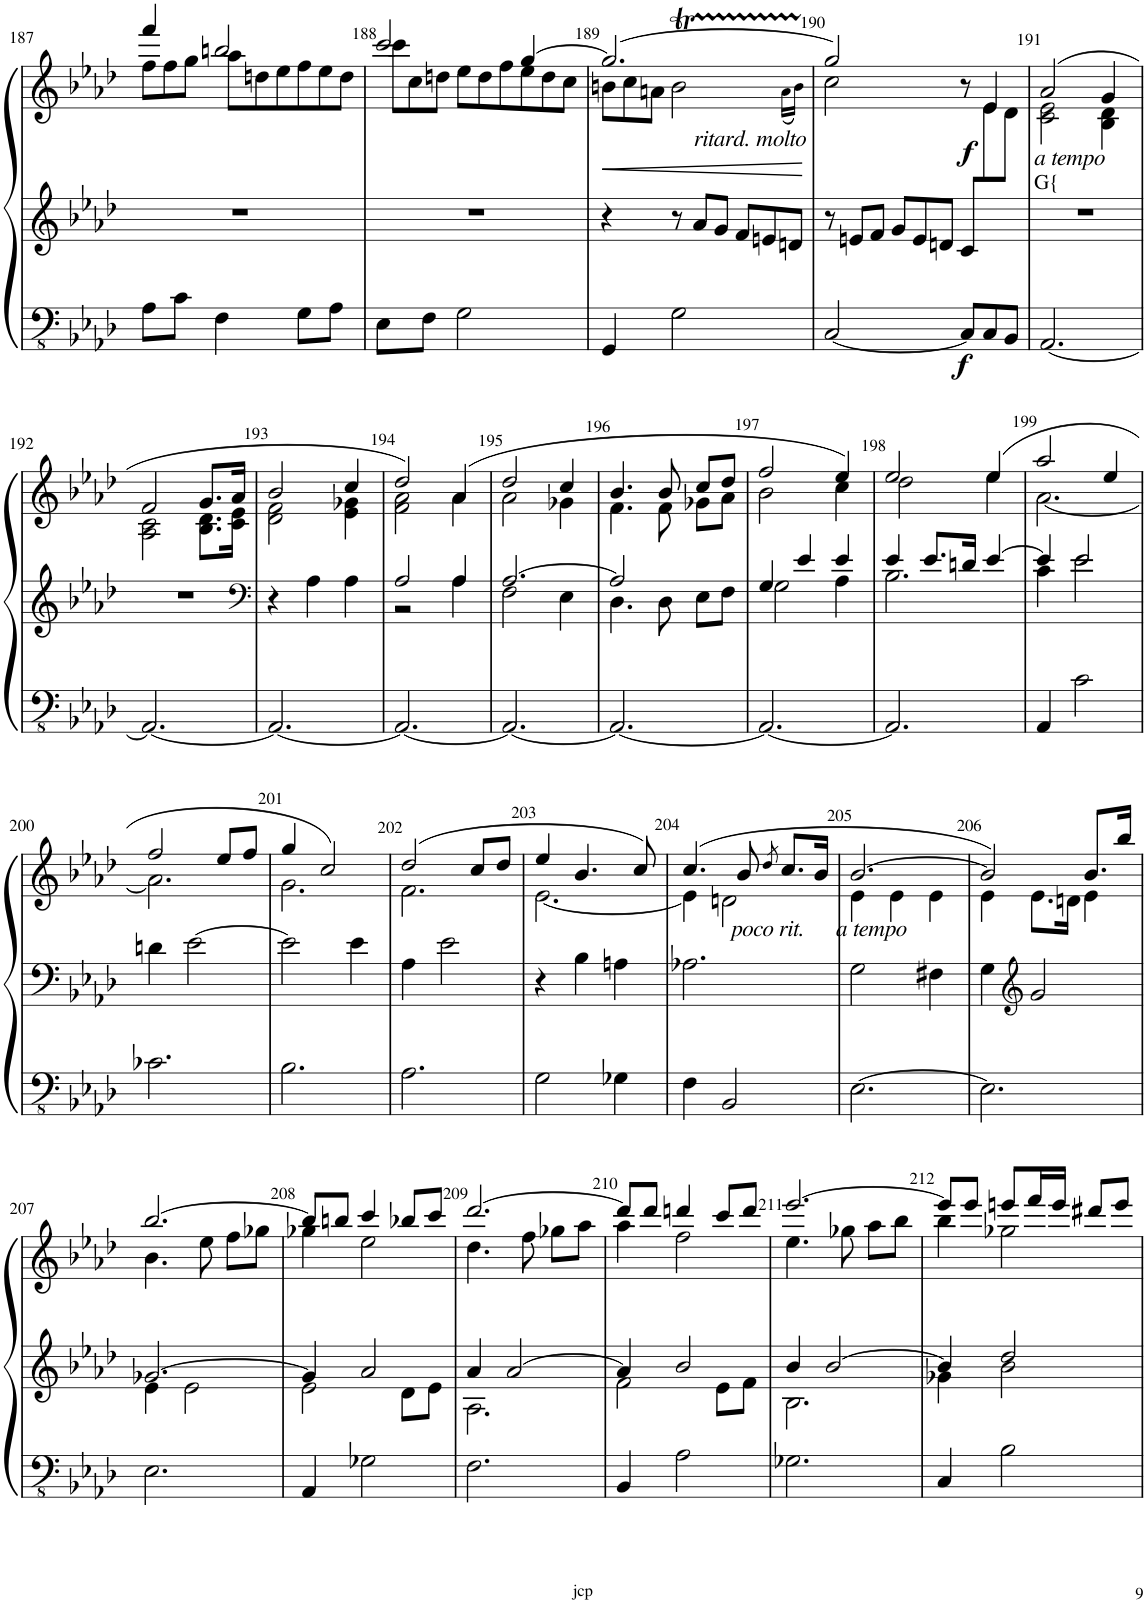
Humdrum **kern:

**kern	**kern	**kern	**dynam
*part1	*part1	*part1	*part1
*staff3	*staff2	*staff1	*staff1/2/3
*I"Orgue à tuyaux	*	*	*
*I'Org.	*	*	*
!!LO:PB:g=z
*clefFv4	*clefG2	*clefG2	*
*k[b-e-a-d-]	*k[b-e-a-d-]	*k[b-e-a-d-]	*
*M3/4	*M3/4	*M3/4	*
=187	=187	=187	=187
*	*	*^	*
*	*	*	*Xbrackettup	*
8AA-\L	2.r	4fff/	12ff\L	.
.	.	.	12ff\	.
8C\J	.	.	.	.
.	.	.	12gg\J	.
4FF\	.	2bbn/	12aa-\L	.
.	.	.	12ddn\	.
.	.	.	12ee-\	.
8GG\L	.	.	12ff\	.
.	.	.	12ee-\	.
8AA-\J	.	.	.	.
.	.	.	12dd\J	.
=188	=188	=188	=188	=188
8EE-\L	2.r	2ccc/	12ccc\L	.
.	.	.	12cc\	.
8FF\J	.	.	.	.
.	.	.	12ddn\J	.
2GG\	.	.	12ee-\L	.
.	.	.	12dd\	.
.	.	.	12ff\	.
.	.	[4gg/	12ee-\	.
.	.	.	12dd\	.
.	.	.	12cc\J	.
=189	=189	=189	=189	=189
!	!	!	!	!LO:HP:b
4GGG/	4r	2.gg/_	12bn\L	<
.	.	.	12cc\	.
.	.	.	12an\J	.
!	!	!	!LO:TX:b:i:t=ritard. molto	!
2GG\	12r	.	2b\	.
.	12a-/L	.	.	.
.	12g/J	.	.	.
*	*Xbrackettup	*	*	*
.	12f/L	.	.	.
.	12en/	.	.	.
.	12dn/J	.	.	.
.	.	.	(16qa\LL	.
.	.	.	16qb\JJ)	.
*	*	*v	*v	*
.	.	.	[
=190	=190	=190	=190
*	*brackettup	*	*
*	*	*^	*
*	*	*	*^	*
[2CC/	12r	2gg/]	2cc\	12%7ryy	.
.	12en/L	.	.	.	.
.	12f/J	.	.	.	.
*	*Xbrackettup	*	*	*	*
.	12g/L	.	.	.	.
.	12e/	.	.	.	.
.	12dn/J	.	.	.	.
*	*	*brackettup	*	*	*
!	!	!	!	!	!LO:DY:b=3
!	!	!	!	!	!LO:DY:n=1:a=2
12CC/L]	12c/L	12r	4ryy	.	f f
12CC/	6ryy	6e-/	.	12e-\	.
12BBB-/J	.	.	.	12d-\J	.
=191	=191	=191	=191	=191	=191
!	!	!LO:TX:b:t=G{	!	!	!
!	!	!LO:TX:b:i:t=a tempo	!	!	!
*	*	*	*v	*v	*
[2.AAA-/	2.r	(2a-/	2c\ 2e-\	.
.	.	4g/	4B-\ 4d-\	.
!!LO:LB:g=z	!!
=192	=192	=192	=192	=192
2.AAA-/_	2.r	2f/	2A-\ 2c\	.
.	.	8.g/L	8.B-\ 8.d-\L	.
.	.	16a-/Jk	16c\ 16e-\Jk	.
=193	=193	=193	=193	=193
*	*clefF4	*	*	*
2.AAA-/_	4r	2b-/	2d-\ 2f\	.
.	4A-\	.	.	.
.	4A-\	4cc/	4e-\ 4g-X\	.
=194	=194	=194	=194	=194
*	*^	*	*	*
2.AAA-/_	2A-/	2r	2dd-/)	2f\ 2a-\	.
.	4A-/	4A-\	(4a-/	4a-\	.
=195	=195	=195	=195	=195	=195
2.AAA-/_	[2.A-/	2F\	2dd-/	2a-\	.
.	.	4E-\	4cc/	4g-X\	.
=196	=196	=196	=196	=196	=196
2.AAA-/_	2A-/]	4.D-\	4.b-/	4.f\	.
.	.	8D-\	8b-/	8f\	.
.	8E-\L	4ryy	8cc/L	8g-X\L	.
.	8F\J	.	8dd-/J	8a-\J	.
=197	=197	=197	=197	=197	=197
2.AAA-/_	4G/	2G\	2ff/	2b-\	.
.	4e-/	.	.	.	.
.	4e-/	4A-\	4ee-/)	4cc\	.
=198	=198	=198	=198	=198	=198
2.AAA-/]	4e-/	2.B-\	2ee-/	2dd-\	.
.	8.e-/L	.	.	.	.
.	16dn/Jk	.	.	.	.
.	[4e-/	.	(4ee-/	4ee-\	.
=199	=199	=199	=199	=199	=199
4AAA-/	4e-/]	4c\	2aa-/	[2.a-\	.
2C\	2e-/	2e-\	.	.	.
.	.	.	4ee-/	.	.
*	*v	*v	*	*	*
!!LO:LB:g=z	!!
=200	=200	=200	=200	=200
2.C-X\	4dn\	2ff/	2.a-\]	.
.	[2e-\	.	.	.
.	.	8ee-/L	.	.
.	.	8ff/J	.	.
=201	=201	=201	=201	=201
2.BB-\	2e-\]	4gg/	2.g\	.
.	.	2cc/)	.	.
.	4e-\	.	.	.
=202	=202	=202	=202	=202
2.AA-\	4A-\	(2dd-/	2.f\	.
.	2e-\	.	.	.
.	.	8cc/L	.	.
.	.	8dd-/J	.	.
=203	=203	=203	=203	=203
2GG\	4r	4ee-/	[2.e-\	.
.	4B-\	4.b-/	.	.
4GG-X\	4An\	.	.	.
.	.	8cc/)	.	.
=204	=204	=204	=204	=204
!	!	!LO:TX:b:i:t=poco rit.	!	!
4FF\	2.A-X\	(4.cc/	4e-\]	.
2BBB-/	.	.	2dn\	.
.	.	8b-/	.	.
.	.	8qdd-/	.	.
.	.	8.cc/L	.	.
.	.	16b-/Jk	.	.
=205	=205	=205	=205	=205
!	!	!LO:TX:b:i:t=a tempo	!	!
[2.EE-\	2G\	[2.b-/	4e-\	.
.	.	.	4e-\	.
.	4F#X\	.	4e-\	.
=206	=206	=206	=206	=206
2.EE-\]	4G\	2b-/])	4e-\	.
*	*clefG2	*	*	*
.	2g/	.	8.e-\L	.
.	.	.	16dn\Jk	.
.	.	8.b-/L	4e-\	.
.	.	16bb-/Jk	.	.
!!LO:LB:g=z	!!
=207	=207	=207	=207	=207
*	*^	*	*	*
2.EE-\	[2.g-X/	4e-\	[2.bb-/	4.b-\	.
.	.	2e-\	.	.	.
.	.	.	.	8ee-\	.
.	.	.	.	8ff\L	.
.	.	.	.	8gg-X\J	.
=208	=208	=208	=208	=208	=208
4AAA-/	4g-/]	2e-\	8bb-/L]	4gg-X\	.
.	.	.	8bbn/J	.	.
2GG-X\	2a-/	.	4ccc/	2ee-\	.
.	.	8d-\L	8bb-X/L	.	.
.	.	8e-\J	8ccc/J	.	.
=209	=209	=209	=209	=209	=209
2.FF\	4a-/	2.A-\	[2.ddd-/	4.dd-\	.
.	[2a-/	.	.	.	.
.	.	.	.	8ff\	.
.	.	.	.	8gg-X\L	.
.	.	.	.	8aa-\J	.
=210	=210	=210	=210	=210	=210
4BBB-/	4a-/]	2f\	8ddd-/L]	4aa-\	.
.	.	.	8ddd-/J	.	.
2AA-\	2b-/	.	4dddn/	2ff\	.
.	.	8e-\L	8ccc/L	.	.
.	.	8f\J	8ddd/J	.	.
=211	=211	=211	=211	=211	=211
2.GG-X\	4b-/	2.B-\	[2.eee-/	4.ee-\	.
.	[2b-/	.	.	.	.
.	.	.	.	8gg-X\	.
.	.	.	.	8aa-\L	.
.	.	.	.	8bb-\J	.
=212	=212	=212	=212	=212	=212
4CC/	4b-/]	4g-X\	8eee-/L]	4bb-\	.
.	.	.	8eee-/J	.	.
2BB-\	2dd-/	2b-\	8eeen/L	2gg-X\	.
.	.	.	16fff/L	.	.
.	.	.	16eee/JJ	.	.
.	.	.	8ddd#X/L	.	.
.	.	.	8eee/J	.	.
*	*v	*v	*	*	*
*	*	*v	*v	*
=	=	=	=
*-	*-	*-	*-
